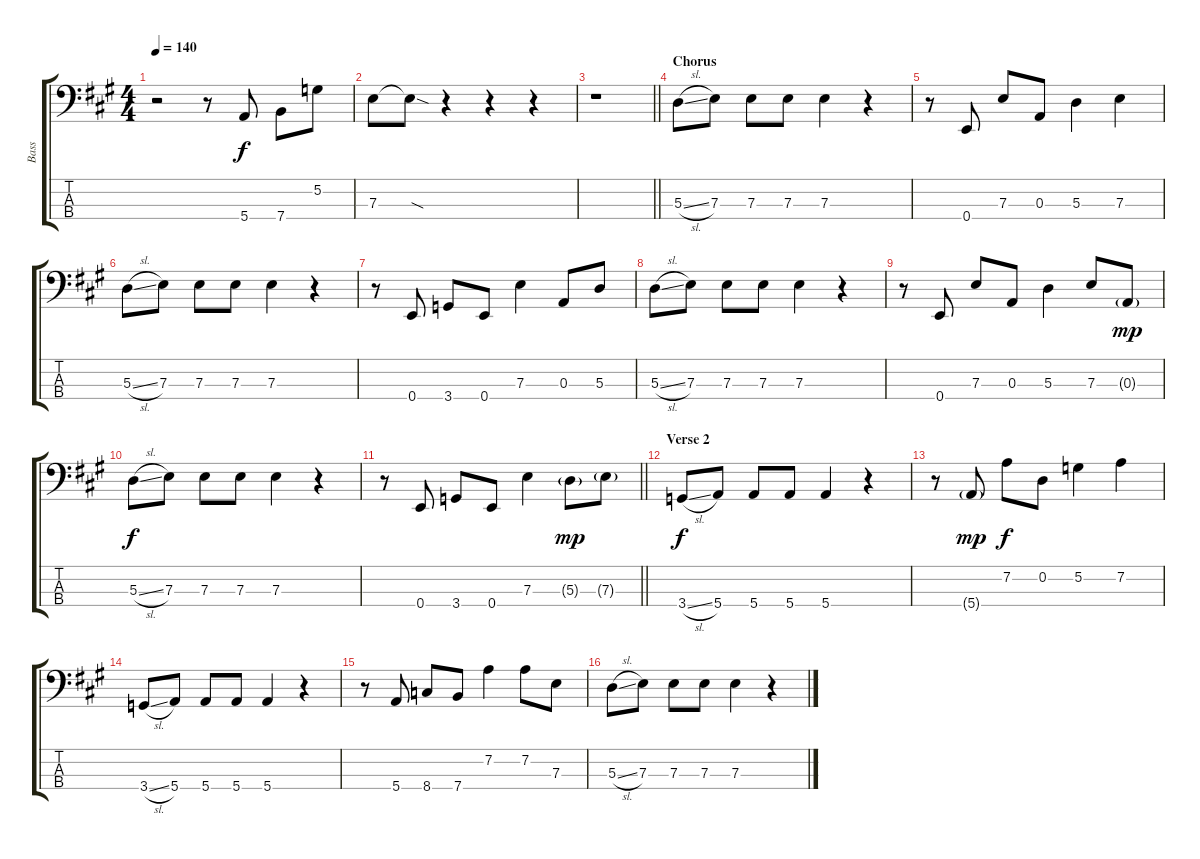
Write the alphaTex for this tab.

\track ("Bass" "Bass") {instrument electricbassfinger}
\staff {score tabs}
\tuning (G2 D2 A1 E1) {hide}
\ts (4 4)
\tempo 140
\clef f4
\ks a
r.2{dy f} r.8 5.4.8 7.4.8 5.2.8 |
7.3.8 7.3{sod t}.8 r.4 r.4 r.4 |
\barLineRight lightlight
r.1 |
\section ("" "Chorus")
5.3{sl}.8 7.3.8 7.3.8 7.3.8 7.3.4 r.4 |
r.8 0.4.8 7.3.8 0.3.8 5.3.4 7.3.4 |
5.3{sl}.8 7.3.8 7.3.8 7.3.8 7.3.4 r.4 |
r.8 0.4.8 3.4.8 0.4.8 7.3.4 0.3.8 5.3.8 |
5.3{sl}.8 7.3.8 7.3.8 7.3.8 7.3.4 r.4 |
r.8 0.4.8 7.3.8 0.3.8 5.3.4 7.3.8 0.3{g}.8{dy mp} |
5.3{sl}.8{dy f} 7.3.8 7.3.8 7.3.8 7.3.4 r.4 |
\barLineRight lightlight
r.8 0.4.8 3.4.8 0.4.8 7.3.4 5.3{g}.8{dy mp} 7.3{g}.8 |
\section ("" "Verse 2")
3.4{sl}.8{dy f} 5.4.8 5.4.8 5.4.8 5.4.4 r.4 |
r.8 5.4{g}.8{dy mp} 7.2.8{dy f} 0.2.8 5.2.4 7.2.4 |
3.4{sl}.8 5.4.8 5.4.8 5.4.8 5.4.4 r.4 |
r.8 5.4.8 8.4.8 7.4.8 7.2.4 7.2.8 7.3.8 |
5.3{sl}.8 7.3.8 7.3.8 7.3.8 7.3.4 r.4
